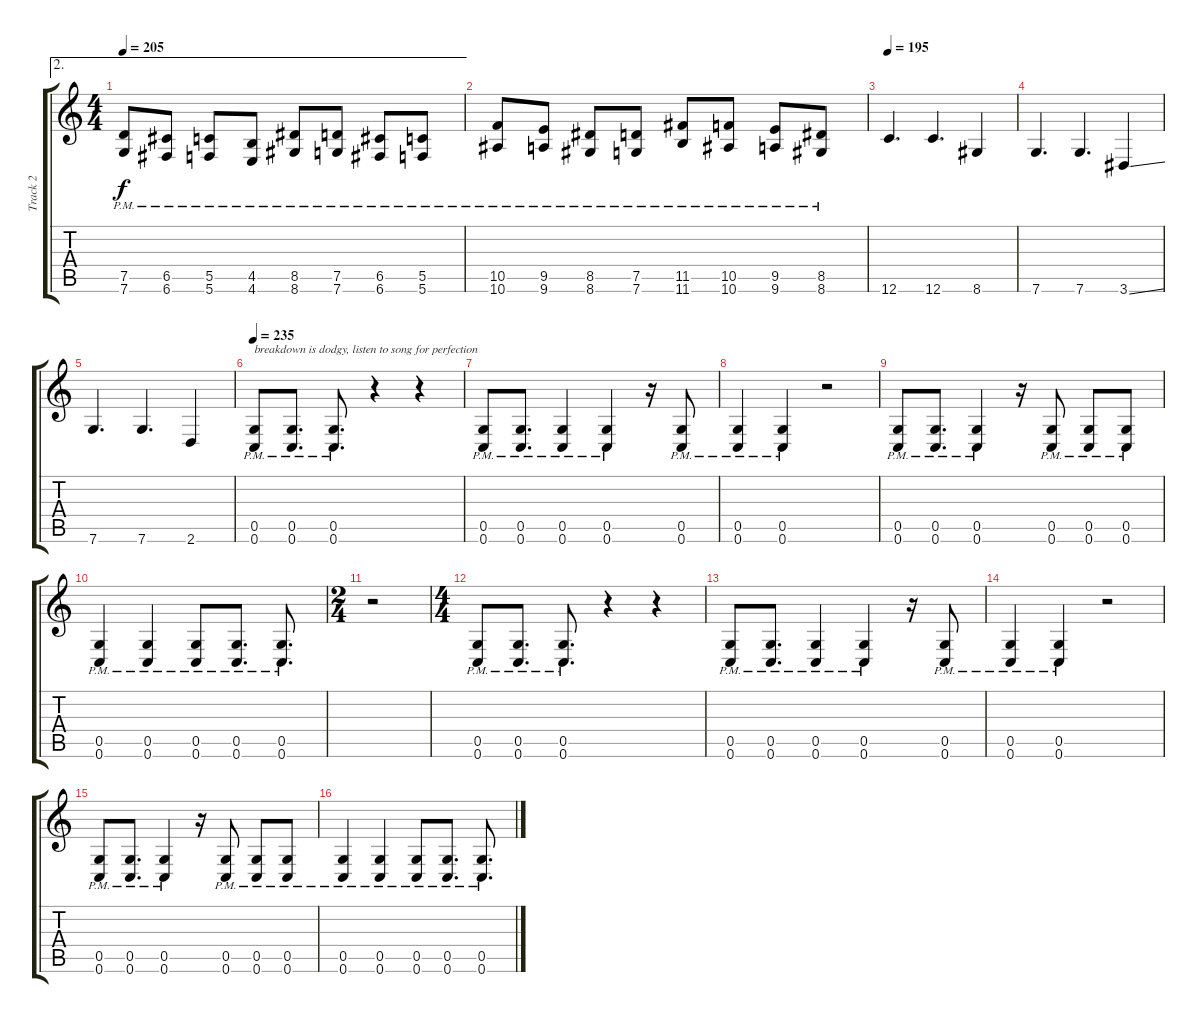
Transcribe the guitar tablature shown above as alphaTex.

\track ("Track 2" "Track 2") {instrument overdrivenguitar}
\staff {score tabs}
\tuning (D4 A3 F3 C3 G2 C2) {hide}
\ae 2
\ts (4 4)
\tempo 205
\clef g2
\ks c
(7.5{pm} 7.6{pm}).8{dy f} (6.5{pm} 6.6{pm}).8 (5.5{pm} 5.6{pm}).8 (4.5{pm} 4.6{pm}).8 (8.5{pm} 8.6{pm}).8 (7.5{pm} 7.6{pm}).8 (6.5{pm} 6.6{pm}).8 (5.5{pm} 5.6{pm}).8 |
(10.5{pm} 10.6{pm}).8 (9.5{pm} 9.6{pm}).8 (8.5{pm} 8.6{pm}).8 (7.5{pm} 7.6{pm}).8 (11.5{pm} 11.6{pm}).8 (10.5{pm} 10.6{pm}).8 (9.5{pm} 9.6{pm}).8 (8.5{pm} 8.6{pm}).8 |
\tempo 195
12.6.4{d} 12.6.4{d} 8.6.4 |
7.6.4{d} 7.6.4{d} 3.6{ss}.4 |
7.6.4{d} 7.6.4{d} 2.6.4 |
\tempo 235
(0.5{pm} 0.6{pm}).8{txt "breakdown is dodgy, listen to song for perfection"} (0.5{pm} 0.6{pm}).8{d} (0.5{pm} 0.6{pm}).8{d} r.4 r.4 |
(0.5{pm} 0.6{pm}).8 (0.5{pm} 0.6{pm}).8{d} (0.5{pm} 0.6{pm}).4 (0.5{pm} 0.6{pm}).4 r.16 (0.5{pm} 0.6{pm}).8 |
(0.5{pm} 0.6{pm}).4 (0.5{pm} 0.6{pm}).4 r.2 |
(0.5{pm} 0.6{pm}).8 (0.5{pm} 0.6{pm}).8{d} (0.5{pm} 0.6{pm}).4 r.16 (0.5{pm} 0.6{pm}).8 (0.5{pm} 0.6{pm}).8 (0.5{pm} 0.6{pm}).8 |
(0.5{pm} 0.6{pm}).4 (0.5{pm} 0.6{pm}).4 (0.5{pm} 0.6{pm}).8 (0.5{pm} 0.6{pm}).8{d} (0.5{pm} 0.6{pm}).8{d} |
\ts (2 4)
r.2 |
\ts (4 4)
(0.5{pm} 0.6{pm}).8 (0.5{pm} 0.6{pm}).8{d} (0.5{pm} 0.6{pm}).8{d} r.4 r.4 |
(0.5{pm} 0.6{pm}).8 (0.5{pm} 0.6{pm}).8{d} (0.5{pm} 0.6{pm}).4 (0.5{pm} 0.6{pm}).4 r.16 (0.5{pm} 0.6{pm}).8 |
(0.5{pm} 0.6{pm}).4 (0.5{pm} 0.6{pm}).4 r.2 |
(0.5{pm} 0.6{pm}).8 (0.5{pm} 0.6{pm}).8{d} (0.5{pm} 0.6{pm}).4 r.16 (0.5{pm} 0.6{pm}).8 (0.5{pm} 0.6{pm}).8 (0.5{pm} 0.6{pm}).8 |
(0.5{pm} 0.6{pm}).4 (0.5{pm} 0.6{pm}).4 (0.5{pm} 0.6{pm}).8 (0.5{pm} 0.6{pm}).8{d} (0.5{pm} 0.6{pm}).8{d}
